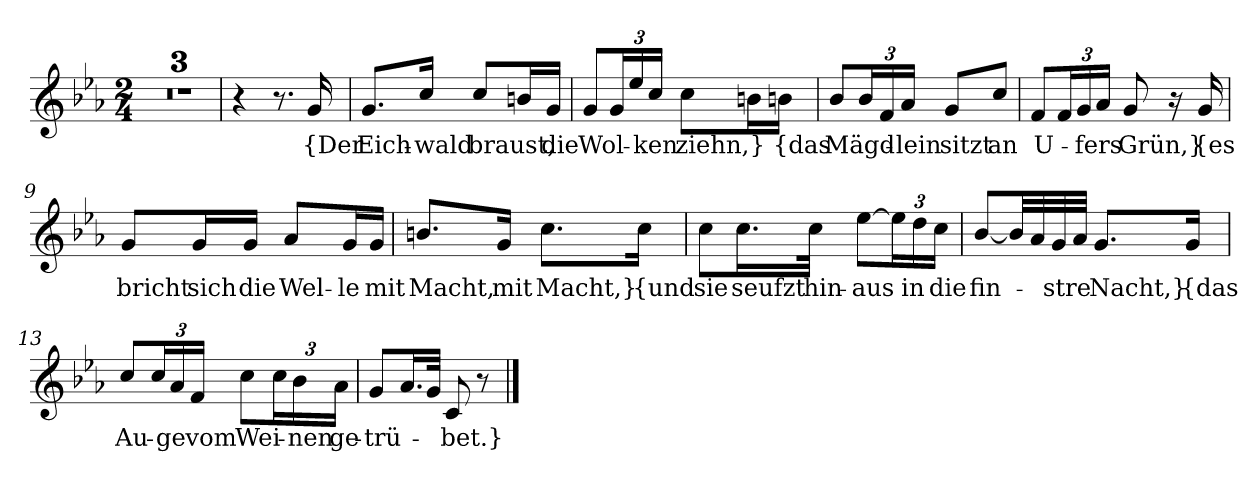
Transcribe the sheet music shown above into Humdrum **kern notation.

**kern	**text
*part1	*part1
*staff1	*staff1
*clefG2	*
*k[b-e-a-]	*
*M2/4	*
=1	=1
2r	.
=2	=2
2r	.
=3	=3
2r	.
=4	=4
4r	.
8.r	.
16g	{Der
=5	=5
8.g/L	Eich-
16cc/Jk	-wald
8cc/L	braust,
16bn/L	.
16g/JJ	die
=6	=6
8g/L	Wol-
24g/L	.
24ee-/	.
24cc/JJ	-ken
8cc\L	ziehn,
16bn\L	}
16bn\JJ	{das
=7	=7
8b-/L	Mägd-
24b-/L	.
24f/	.
24a-/JJ	-lein
8g/L	sitzt
8cc/J	an
=8	=8
8f/L	U-
24f/L	.
24g/	.
24a-/JJ	-fers
8g	Grün,}
16r	.
16g	{es
=9	=9
8g/L	bricht
16g/L	sich
16g/JJ	die
8a-/L	Wel-
16g/L	-le
16g/JJ	mit
=10	=10
8.bn/L	Macht,
16g/Jk	mit
8.cc\L	Macht,}
16cc\Jk	{und
=11	=11
8cc\L	sie
16.cc\L	seufzt
32cc\JJk	hin-
[8ee-\L	-aus
24ee-\L]	.
24dd\	in
24cc\JJ	die
=12	=12
[8b-/L	fin-
32b-/LL]	.
32a-/	.
32g/	-stre
32a-/JJJ	.
8.g/L	Nacht,}
16g/Jk	{das
=13	=13
8cc/L	Au-
24cc/L	.
24a-/	-ge
24f/JJ	vom
8cc\L	Wei-
24cc\L	.
24b-\	-nen
24a-\JJ	ge-
=14	=14
8g/L	-trü-
16.a-/L	.
32g/JJk	.
8c	-bet.}
8r	.
==	==
*-	*-
